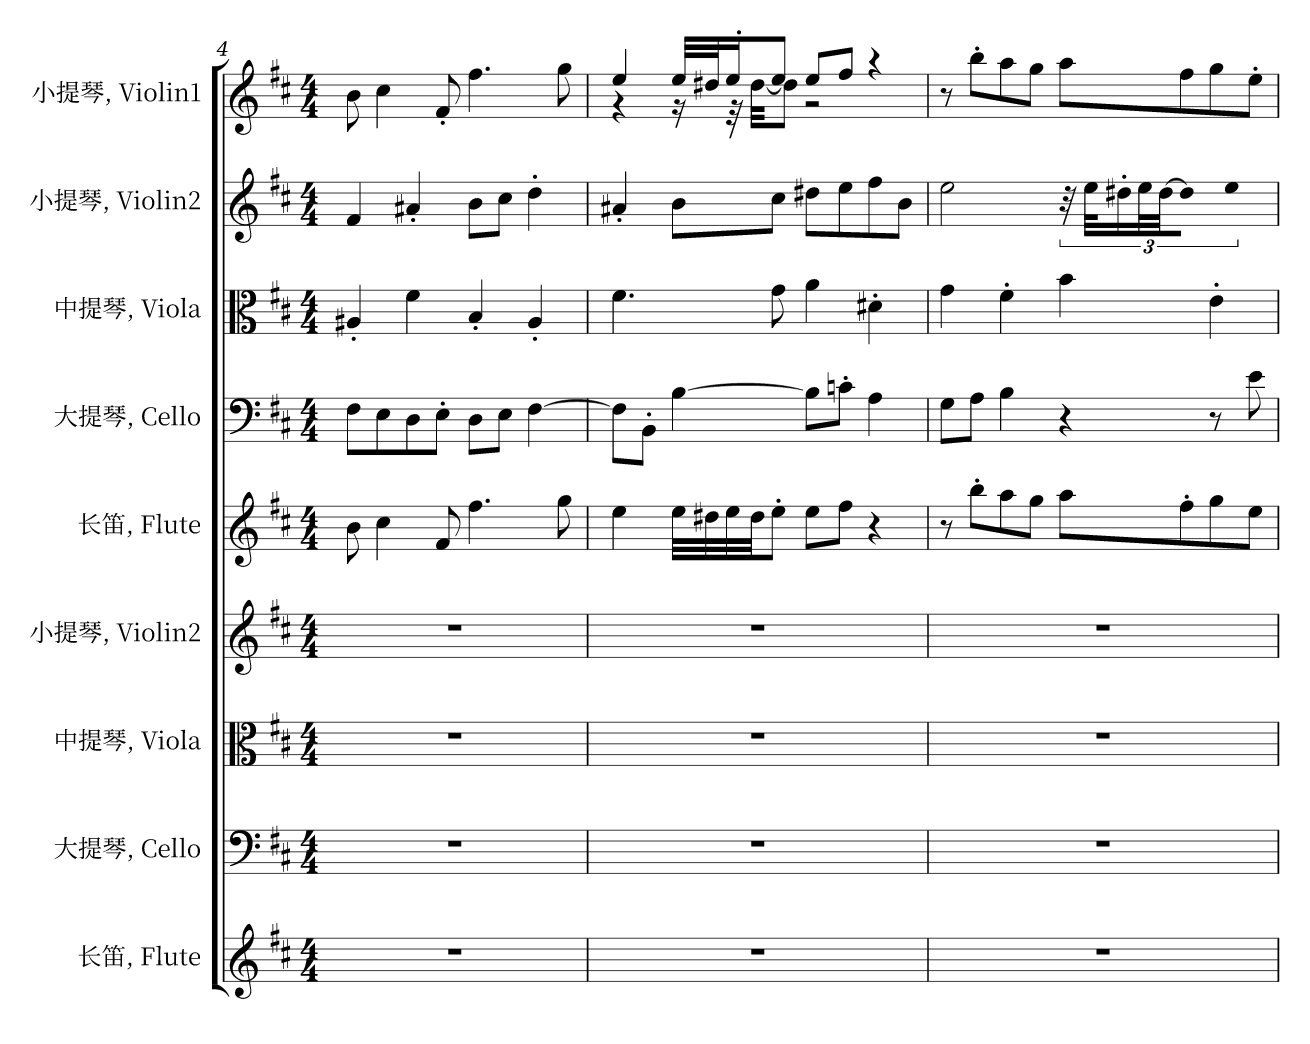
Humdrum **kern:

**kern	**kern	**kern	**kern	**kern	**kern	**kern	**kern	**kern
*part9	*part8	*part7	*part6	*part5	*part4	*part3	*part2	*part1
*staff9	*staff8	*staff7	*staff6	*staff5	*staff4	*staff3	*staff2	*staff1
*I"长笛, Flute	*I"大提琴, Cello	*I"中提琴, Viola	*I"小提琴, Violin2	*I"长笛, Flute	*I"大提琴, Cello	*I"中提琴, Viola	*I"小提琴, Violin2	*I"小提琴, Violin1
*I'Fl.	*	*I'Vla.	*I'Vln.	*I'Fl.	*	*I'Vla.	*I'Vln.	*I'Vln.
!!LO:PB:g=z
*clefG2	*clefF4	*clefC3	*clefG2	*clefG2	*clefF4	*clefC3	*clefG2	*clefG2
*k[f#c#]	*k[f#c#]	*k[f#c#]	*k[f#c#]	*k[f#c#]	*k[f#c#]	*k[f#c#]	*k[f#c#]	*k[f#c#]
*M4/4	*M4/4	*M4/4	*M4/4	*M4/4	*M4/4	*M4/4	*M4/4	*M4/4
=4	=4	=4	=4	=4	=4	=4	=4	=4
1r	1r	1r	1r	8b\	8F#\L	4A#X'/	4f#/	8b\
.	.	.	.	4cc#\	8E\	.	.	4cc#\
.	.	.	.	.	8D\	4f#\	4a#X'/	.
.	.	.	.	8f#/	8E'\J	.	.	8f#'/
.	.	.	.	4.ff#\	8D\L	4B'/	8b\L	4.ff#\
.	.	.	.	.	8E\J	.	8cc#\J	.
.	.	.	.	.	[4F#\	4A#'/	4dd'\	.
.	.	.	.	8gg\	.	.	.	8gg\
=5	=5	=5	=5	=5	=5	=5	=5	=5
*	*	*	*	*	*	*	*	*^
1r	1r	1r	1r	4ee\	8F#\L]	4.f#\	4a#X'/	4ee/	4r
.	.	.	.	.	8BB'\J	.	.	.	.
.	.	.	.	32ee\LLL	[4B\	.	8b\L	32ee/LLL	16r
.	.	.	.	32dd#X\	.	.	.	32dd#X/J	.
.	.	.	.	32ee\	.	.	.	16ee'/J	32r
.	.	.	.	32dd#\JJ	.	.	.	.	[32dd#\KKL
.	.	.	.	8ee'\J	.	8g\	8cc#\J	8ee/J	8dd#\J]
.	.	.	.	8ee\L	8B\L]	4a\	8dd#X\L	8ee/L	2r
.	.	.	.	8ff#\J	8cn'\J	.	8ee\	8ff#/J	.
.	.	.	.	4r	4A\	4d#X'\	8ff#\	4r	.
.	.	.	.	.	.	.	8b\J	.	.
*	*	*	*	*	*	*	*	*v	*v
=6	=6	=6	=6	=6	=6	=6	=6	=6
1r	1r	1r	1r	8r	8G\L	4g\	2ee\	8r
.	.	.	.	8bb'\L	8A\J	.	.	8bb'\L
.	.	.	.	8aa\	4B\	4f#'\	.	8aa\
.	.	.	.	8gg\J	.	.	.	8gg\J
.	.	.	.	8aa\L	4r	4b\	48r	8aa\L
.	.	.	.	.	.	.	48ee\KLL	.
.	.	.	.	.	.	.	24dd#X'\	.
.	.	.	.	.	.	.	48ee\L	.
.	.	.	.	.	.	.	[48dd#\JJ	.
.	.	.	.	8ff#'\	.	.	8dd#\J]	8ff#\
.	.	.	.	8gg\	8r	4e'\	4ee\	8gg\
.	.	.	.	8ee\J	8e\	.	.	8ee'\J
=	=	=	=	=	=	=	=	=
*-	*-	*-	*-	*-	*-	*-	*-	*-
